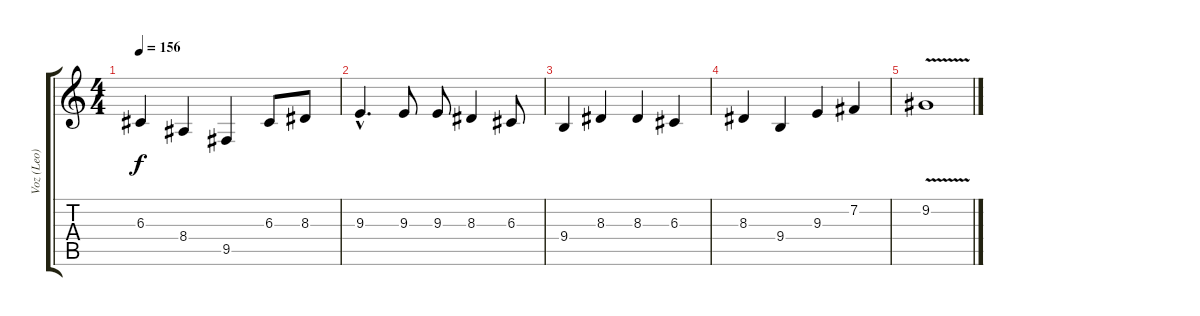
\track ("Voz (Leo)" "Voz (Leo)") {instrument altosax}
\staff {score tabs}
\tuning (E4 B3 G3 D3 A2 E2) {hide}
\ts (4 4)
\tempo 156
\clef g2
\ks c
6.3.4{dy f} 8.4.4 9.5.4 6.3.8 8.3.8 |
9.3{hac}.4{d} 9.3.8 9.3.8 8.3.4 6.3.8 |
9.4.4 8.3.4 8.3.4 6.3.4 |
8.3.4 9.4.4 9.3.4 7.2.4 |
9.2{v}.1
